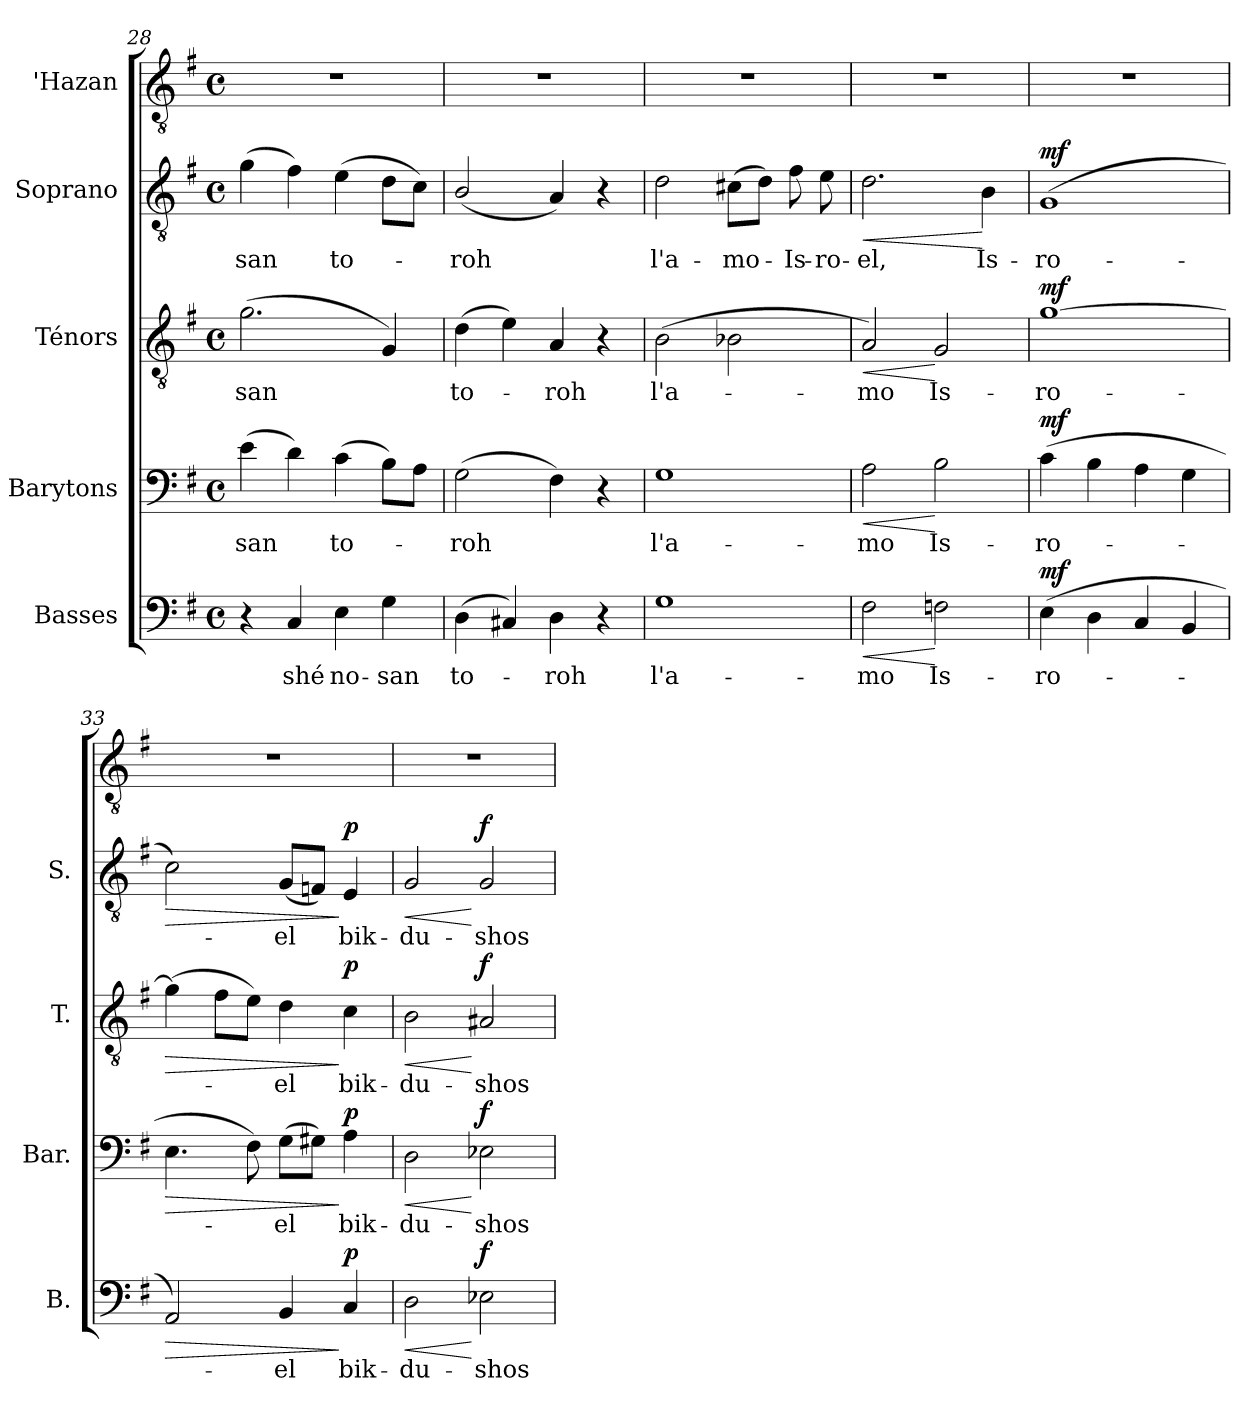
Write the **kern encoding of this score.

**kern	**text	**dynam	**kern	**text	**dynam	**kern	**text	**dynam	**kern	**text	**dynam	**kern
*part5	*part5	*part5	*part4	*part4	*part4	*part3	*part3	*part3	*part2	*part2	*part2	*part1
*staff5	*staff5	*staff5	*staff4	*staff4	*staff4	*staff3	*staff3	*staff3	*staff2	*staff2	*staff2	*staff1
*I"Basses	*	*	*I"Barytons	*	*	*I"Ténors	*	*	*I"Soprano	*	*	*I"'Hazan
*I'B.	*	*	*I'Bar.	*	*	*I'T.	*	*	*I'S.	*	*	*I''H.
*clefF4	*	*	*clefF4	*	*	*clefGv2	*	*	*clefGv2	*	*	*clefGv2
*	*	*	*	*	*	*ITrd7c12	*	*	*ITrd7c12	*	*	*ITrd7c12
*k[f#]	*	*	*k[f#]	*	*	*k[f#]	*	*	*k[f#]	*	*	*k[f#]
*G:	*	*	*G:	*	*	*G:	*	*	*G:	*	*	*G:
*M4/4	*	*	*M4/4	*	*	*M4/4	*	*	*M4/4	*	*	*M4/4
*met(c)	*	*	*met(c)	*	*	*met(c)	*	*	*met(c)	*	*	*met(c)
=28	=28	=28	=28	=28	=28	=28	=28	=28	=28	=28	=28	=28
!	!	!	!	!LO:LY:b:color=#000000	!	!	!	!	!	!	!	!
!	!	!	!	!	!	!	!LO:LY:b:color=#000000	!	!	!	!	!
!	!	!	!	!	!	!	!	!	!	!LO:LY:b:color=#000000	!	!
4r	.	.	(4ei\	-san	.	(2.Gi\	-san	.	(4Gi\	-san	.	1r
!	!LO:LY:b:color=#000000	!	!	!	!	!	!	!	!	!	!	!
4Ci/	shé	.	4di\)	.	.	.	.	.	4F#i\)	.	.	.
!	!LO:LY:b:color=#000000	!	!	!	!	!	!	!	!	!	!	!
!	!	!	!	!LO:LY:b:color=#000000	!	!	!	!	!	!	!	!
!	!	!	!	!	!	!	!	!	!	!LO:LY:b:color=#000000	!	!
4Ei\	no-	.	(4ci\	to-	.	.	.	.	(4Ei\	to-	.	.
!	!LO:LY:b:color=#000000	!	!	!	!	!	!	!	!	!	!	!
4Gi\	-san	.	8Bi\L)	.	.	4GGi/)	.	.	8Di\L	.	.	.
.	.	.	8Ai\J	.	.	.	.	.	8Ci\J)	.	.	.
=29	=29	=29	=29	=29	=29	=29	=29	=29	=29	=29	=29	=29
!	!LO:LY:b:color=#000000	!	!	!	!	!	!	!	!	!	!	!
!	!	!	!	!LO:LY:b:color=#000000	!	!	!	!	!	!	!	!
!	!	!	!	!	!	!	!LO:LY:b:color=#000000	!	!	!	!	!
!	!	!	!	!	!	!	!	!	!	!LO:LY:b:color=#000000	!	!
(4Di\	to-	.	(2Gi\	-roh	.	(4Di\	to-	.	(2BBi/	-roh	.	1r
4C#Xi/)	.	.	.	.	.	4Ei\)	.	.	.	.	.	.
!	!LO:LY:b:color=#000000	!	!	!	!	!	!	!	!	!	!	!
!	!	!	!	!	!	!	!LO:LY:b:color=#000000	!	!	!	!	!
4Di\	-roh	.	4F#i\)	.	.	4AAi/	-roh	.	4AAi/)	.	.	.
4r	.	.	4r	.	.	4r	.	.	4r	.	.	.
=30	=30	=30	=30	=30	=30	=30	=30	=30	=30	=30	=30	=30
!	!LO:LY:b:color=#000000	!	!	!	!	!	!	!	!	!	!	!
!	!	!	!	!LO:LY:b:color=#000000	!	!	!	!	!	!	!	!
!	!	!	!	!	!	!	!LO:LY:b:color=#000000	!	!	!	!	!
!	!	!	!	!	!	!	!	!	!	!LO:LY:b:color=#000000	!	!
1Gi	l'a-	.	1Gi	l'a-	.	(2BBi\	l'a-	.	2Di\	l'a-	.	1r
!	!	!	!	!	!	!	!	!	!	!LO:LY:b:color=#000000	!	!
.	.	.	.	.	.	2BB-Xi\	.	.	(8C#Xi\L	-mo-	.	.
.	.	.	.	.	.	.	.	.	8Di\J)	.	.	.
!	!	!	!	!	!	!	!	!	!	!LO:LY:b:color=#000000	!	!
.	.	.	.	.	.	.	.	.	8F#i\	-Is-	.	.
!	!	!	!	!	!	!	!	!	!	!LO:LY:b:color=#000000	!	!
.	.	.	.	.	.	.	.	.	8Ei\	-ro-	.	.
=31	=31	=31	=31	=31	=31	=31	=31	=31	=31	=31	=31	=31
!	!LO:LY:b:color=#000000	!LO:HP:b	!	!	!	!	!	!	!	!	!	!
!	!	!	!	!LO:LY:b:color=#000000	!LO:HP:b	!	!	!	!	!	!	!
!	!	!	!	!	!	!	!LO:LY:b:color=#000000	!LO:HP:b	!	!	!	!
!	!	!	!	!	!	!	!	!	!	!LO:LY:b:color=#000000	!LO:HP:b	!
2F#i\	-mo	<	2Ai\	-mo	<	2AAi/)	-mo	<	2.Di\	-el,	<	1r
!	!LO:LY:b:color=#000000	!	!	!	!	!	!	!	!	!	!	!
!	!	!	!	!LO:LY:b:color=#000000	!	!	!	!	!	!	!	!
!	!	!	!	!	!	!	!LO:LY:b:color=#000000	!	!	!	!	!
2Fni\	Is-	[	2Bi\	Is-	[	2GGi/	Is-	[	.	.	.	.
!	!	!	!	!	!	!	!	!	!	!LO:LY:b:color=#000000	!	!
.	.	.	.	.	.	.	.	.	4BBi\	Is-	[	.
!!LO:PB:g=z
=32	=32	=32	=32	=32	=32	=32	=32	=32	=32	=32	=32	=32
!	!LO:LY:b:color=#000000	!	!	!	!	!	!	!	!	!	!	!
!	!	!	!	!LO:LY:b:color=#000000	!	!	!	!	!	!	!	!
!	!	!	!	!	!	!	!LO:LY:b:color=#000000	!	!	!	!	!
!	!	!	!	!	!	!	!	!	!	!LO:LY:b:color=#000000	!	!
(4Ei\	-ro-	mf	(4ci\	-ro-	mf	[>1Gi	-ro-	mf	(1GGi	-ro-	mf	1r
4Di\	.	.	4Bi\	.	.	.	.	.	.	.	.	.
4Ci/	.	.	4Ai\	.	.	.	.	.	.	.	.	.
4BBi/	.	.	4Gi\	.	.	.	.	.	.	.	.	.
=33	=33	=33	=33	=33	=33	=33	=33	=33	=33	=33	=33	=33
!	!	!LO:HP:b	!	!	!LO:HP:b	!	!	!LO:HP:b	!	!	!LO:HP:b	!
2AAi/)	.	>	4.Ei\	.	>	(4Gi\]	.	>	2Ci\)	.	>	1r
.	.	.	.	.	.	8F#i\L	.	.	.	.	.	.
.	.	.	8F#i\)	.	.	8Ei\J)	.	.	.	.	.	.
!	!LO:LY:b:color=#000000	!	!	!	!	!	!	!	!	!	!	!
!	!	!	!	!LO:LY:b:color=#000000	!	!	!	!	!	!	!	!
!	!	!	!	!	!	!	!LO:LY:b:color=#000000	!	!	!	!	!
!	!	!	!	!	!	!	!	!	!	!LO:LY:b:color=#000000	!	!
4BBi/	-el	.	(8Gi\L	-el	.	4Di\	-el	.	(8GGi/L	-el	.	.
.	.	.	8G#Xi\J)	.	.	.	.	.	8FFni/J)	.	.	.
!	!LO:LY:b:color=#000000	!	!	!	!	!	!	!	!	!	!	!
!	!	!	!	!LO:LY:b:color=#000000	!	!	!	!	!	!	!	!
!	!	!	!	!	!	!	!LO:LY:b:color=#000000	!	!	!	!	!
!	!	!	!	!	!	!	!	!	!	!LO:LY:b:color=#000000	!	!
4Ci/	bik-	] p	4Ai\	bik-	] p	4Ci\	bik-	] p	4EEi/	bik-	] p	.
=34	=34	=34	=34	=34	=34	=34	=34	=34	=34	=34	=34	=34
!	!LO:LY:b:color=#000000	!LO:HP:b	!	!	!	!	!	!	!	!	!	!
!	!	!	!	!LO:LY:b:color=#000000	!LO:HP:b	!	!	!	!	!	!	!
!	!	!	!	!	!	!	!LO:LY:b:color=#000000	!LO:HP:b	!	!	!	!
!	!	!	!	!	!	!	!	!	!	!LO:LY:b:color=#000000	!LO:HP:b	!
2Di\	-du-	<	2Di\	-du-	<	2BBi\	-du-	<	2GGi/	-du-	<	1r
!	!LO:LY:b:color=#000000	!	!	!	!	!	!	!	!	!	!	!
!	!	!	!	!LO:LY:b:color=#000000	!	!	!	!	!	!	!	!
!	!	!	!	!	!	!	!LO:LY:b:color=#000000	!	!	!	!	!
!	!	!	!	!	!	!	!	!	!	!LO:LY:b:color=#000000	!	!
2E-Xi\	-shos-	[ f	2E-Xi\	-shos-	[ f	2AA#Xi/	-shos-	[ f	2GGi/	-shos-	[ f	.
=	=	=	=	=	=	=	=	=	=	=	=	=
*-	*-	*-	*-	*-	*-	*-	*-	*-	*-	*-	*-	*-
